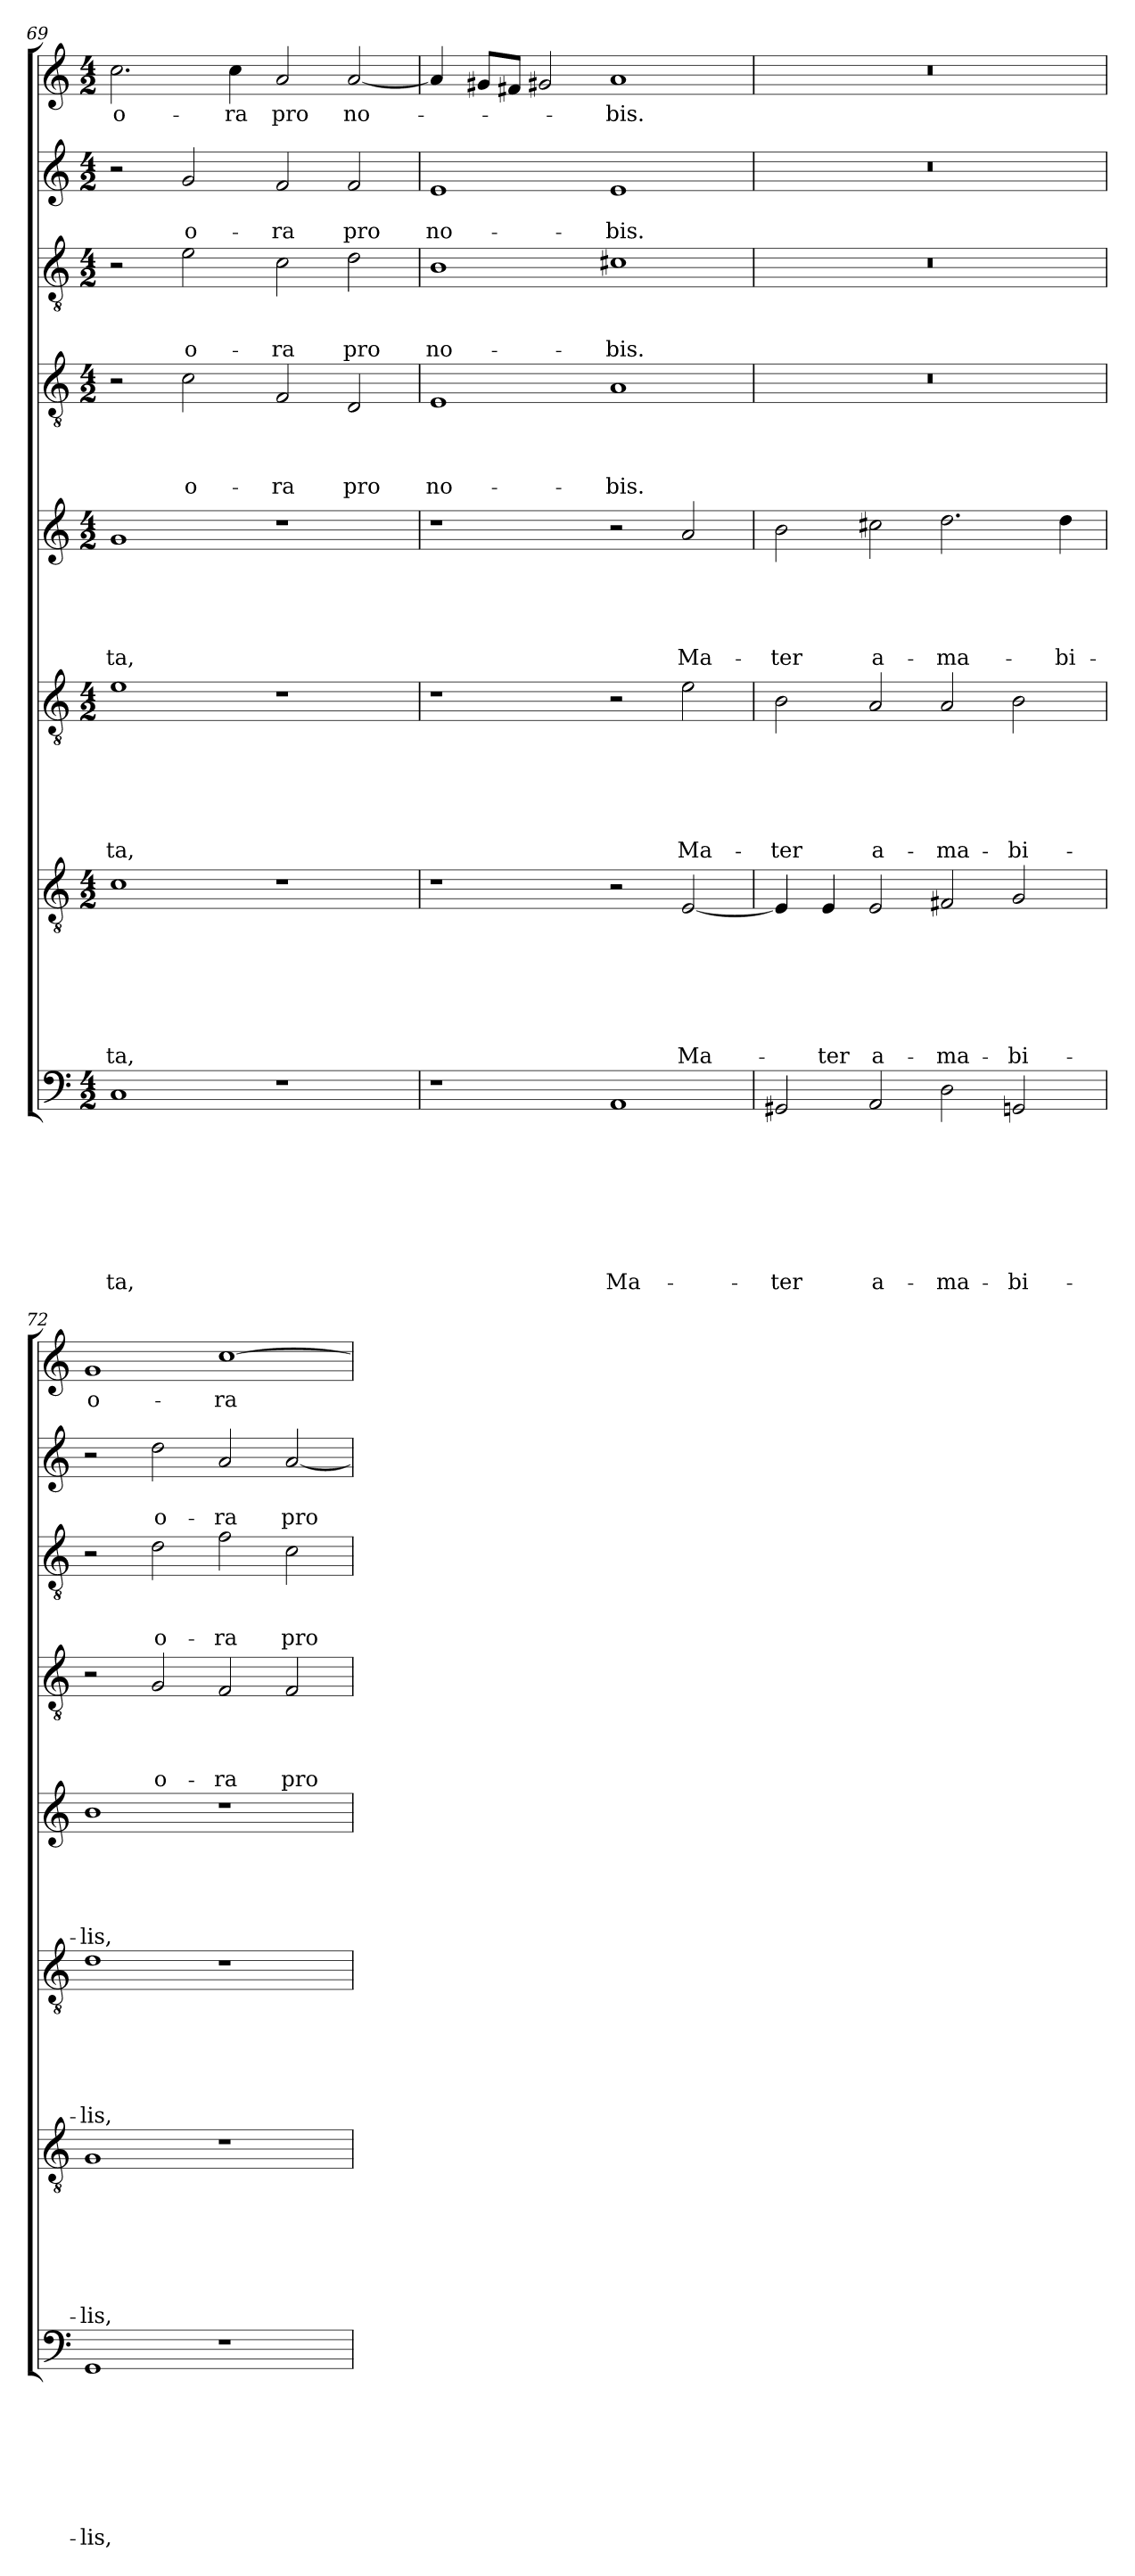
**kern	**text	**text	**text	**text	**text	**text	**text	**text	**kern	**text	**text	**text	**text	**text	**text	**text	**kern	**text	**text	**text	**text	**text	**text	**kern	**text	**text	**text	**text	**text	**kern	**text	**text	**text	**text	**kern	**text	**text	**text	**kern	**text	**text	**kern	**text
*part8	*part8	*part8	*part8	*part8	*part8	*part8	*part8	*part8	*part7	*part7	*part7	*part7	*part7	*part7	*part7	*part7	*part6	*part6	*part6	*part6	*part6	*part6	*part6	*part5	*part5	*part5	*part5	*part5	*part5	*part4	*part4	*part4	*part4	*part4	*part3	*part3	*part3	*part3	*part2	*part2	*part2	*part1	*part1
*staff8	*staff8	*staff8	*staff8	*staff8	*staff8	*staff8	*staff8	*staff8	*staff7	*staff7	*staff7	*staff7	*staff7	*staff7	*staff7	*staff7	*staff6	*staff6	*staff6	*staff6	*staff6	*staff6	*staff6	*staff5	*staff5	*staff5	*staff5	*staff5	*staff5	*staff4	*staff4	*staff4	*staff4	*staff4	*staff3	*staff3	*staff3	*staff3	*staff2	*staff2	*staff2	*staff1	*staff1
*clefF4	*	*	*	*	*	*	*	*	*clefGv2	*	*	*	*	*	*	*	*clefGv2	*	*	*	*	*	*	*clefG2	*	*	*	*	*	*clefGv2	*	*	*	*	*clefGv2	*	*	*	*clefG2	*	*	*clefG2	*
*k[]	*	*	*	*	*	*	*	*	*k[]	*	*	*	*	*	*	*	*k[]	*	*	*	*	*	*	*k[]	*	*	*	*	*	*k[]	*	*	*	*	*k[]	*	*	*	*k[]	*	*	*k[]	*
*C:	*	*	*	*	*	*	*	*	*C:	*	*	*	*	*	*	*	*C:	*	*	*	*	*	*	*C:	*	*	*	*	*	*C:	*	*	*	*	*C:	*	*	*	*C:	*	*	*C:	*
*M4/2	*	*	*	*	*	*	*	*	*M4/2	*	*	*	*	*	*	*	*M4/2	*	*	*	*	*	*	*M4/2	*	*	*	*	*	*M4/2	*	*	*	*	*M4/2	*	*	*	*M4/2	*	*	*M4/2	*
=69	=69	=69	=69	=69	=69	=69	=69	=69	=69	=69	=69	=69	=69	=69	=69	=69	=69	=69	=69	=69	=69	=69	=69	=69	=69	=69	=69	=69	=69	=69	=69	=69	=69	=69	=69	=69	=69	=69	=69	=69	=69	=69	=69
1C	.	.	.	.	.	.	.	-ta,	1c	.	.	.	.	.	.	-ta,	1e	.	.	.	.	.	-ta,	1g	.	.	.	.	-ta,	2r	.	.	.	.	2r	.	.	.	2r	.	.	2.cc\	o-
.	.	.	.	.	.	.	.	.	.	.	.	.	.	.	.	.	.	.	.	.	.	.	.	.	.	.	.	.	.	2c\	.	.	.	o-	2e\	.	.	o-	2g/	.	o-	.	.
.	.	.	.	.	.	.	.	.	.	.	.	.	.	.	.	.	.	.	.	.	.	.	.	.	.	.	.	.	.	.	.	.	.	.	.	.	.	.	.	.	.	4cc\	-ra
1r	.	.	.	.	.	.	.	.	1r	.	.	.	.	.	.	.	1r	.	.	.	.	.	.	1r	.	.	.	.	.	2F/	.	.	.	-ra	2c\	.	.	-ra	2f/	.	-ra	2a/	pro
.	.	.	.	.	.	.	.	.	.	.	.	.	.	.	.	.	.	.	.	.	.	.	.	.	.	.	.	.	.	2D/	.	.	.	pro	2d\	.	.	pro	2f/	.	pro	[2a/	no-
=70	=70	=70	=70	=70	=70	=70	=70	=70	=70	=70	=70	=70	=70	=70	=70	=70	=70	=70	=70	=70	=70	=70	=70	=70	=70	=70	=70	=70	=70	=70	=70	=70	=70	=70	=70	=70	=70	=70	=70	=70	=70	=70	=70
1r	.	.	.	.	.	.	.	.	1r	.	.	.	.	.	.	.	1r	.	.	.	.	.	.	1r	.	.	.	.	.	1E	.	.	.	no-	1B	.	.	no-	1e	.	no-	4a/]	.
.	.	.	.	.	.	.	.	.	.	.	.	.	.	.	.	.	.	.	.	.	.	.	.	.	.	.	.	.	.	.	.	.	.	.	.	.	.	.	.	.	.	8g#/L	.
.	.	.	.	.	.	.	.	.	.	.	.	.	.	.	.	.	.	.	.	.	.	.	.	.	.	.	.	.	.	.	.	.	.	.	.	.	.	.	.	.	.	8f#/J	.
.	.	.	.	.	.	.	.	.	.	.	.	.	.	.	.	.	.	.	.	.	.	.	.	.	.	.	.	.	.	.	.	.	.	.	.	.	.	.	.	.	.	2g#X/	.
1AA	.	.	.	.	.	.	.	Ma-	2r	.	.	.	.	.	.	.	2r	.	.	.	.	.	.	2r	.	.	.	.	.	1A	.	.	.	-bis.	1c#X	.	.	-bis.	1e	.	-bis.	1a	-bis.
.	.	.	.	.	.	.	.	.	[2E/	.	.	.	.	.	.	Ma-	2e\	.	.	.	.	.	Ma-	2a/	.	.	.	.	Ma-	.	.	.	.	.	.	.	.	.	.	.	.	.	.
=71	=71	=71	=71	=71	=71	=71	=71	=71	=71	=71	=71	=71	=71	=71	=71	=71	=71	=71	=71	=71	=71	=71	=71	=71	=71	=71	=71	=71	=71	=71	=71	=71	=71	=71	=71	=71	=71	=71	=71	=71	=71	=71	=71
2GG#X/	.	.	.	.	.	.	.	-ter	4E/]	.	.	.	.	.	.	.	2B\	.	.	.	.	.	-ter	2b\	.	.	.	.	-ter	0r	.	.	.	.	0r	.	.	.	0r	.	.	0r	.
.	.	.	.	.	.	.	.	.	4E/	.	.	.	.	.	.	-ter	.	.	.	.	.	.	.	.	.	.	.	.	.	.	.	.	.	.	.	.	.	.	.	.	.	.	.
2AA/	.	.	.	.	.	.	.	a-	2E/	.	.	.	.	.	.	a-	2A/	.	.	.	.	.	a-	2cc#X\	.	.	.	.	a-	.	.	.	.	.	.	.	.	.	.	.	.	.	.
2D\	.	.	.	.	.	.	.	-ma-	2F#X/	.	.	.	.	.	.	-ma-	2A/	.	.	.	.	.	-ma-	2.dd\	.	.	.	.	-ma-	.	.	.	.	.	.	.	.	.	.	.	.	.	.
2GGn/	.	.	.	.	.	.	.	-bi-	2G/	.	.	.	.	.	.	-bi-	2B\	.	.	.	.	.	-bi-	.	.	.	.	.	.	.	.	.	.	.	.	.	.	.	.	.	.	.	.
.	.	.	.	.	.	.	.	.	.	.	.	.	.	.	.	.	.	.	.	.	.	.	.	4dd\	.	.	.	.	-bi-	.	.	.	.	.	.	.	.	.	.	.	.	.	.
=72	=72	=72	=72	=72	=72	=72	=72	=72	=72	=72	=72	=72	=72	=72	=72	=72	=72	=72	=72	=72	=72	=72	=72	=72	=72	=72	=72	=72	=72	=72	=72	=72	=72	=72	=72	=72	=72	=72	=72	=72	=72	=72	=72
1GG	.	.	.	.	.	.	.	-lis,	1G	.	.	.	.	.	.	-lis,	1d	.	.	.	.	.	-lis,	1b	.	.	.	.	-lis,	2r	.	.	.	.	2r	.	.	.	2r	.	.	1g	o-
.	.	.	.	.	.	.	.	.	.	.	.	.	.	.	.	.	.	.	.	.	.	.	.	.	.	.	.	.	.	2G/	.	.	.	o-	2d\	.	.	o-	2dd\	.	o-	.	.
1r	.	.	.	.	.	.	.	.	1r	.	.	.	.	.	.	.	1r	.	.	.	.	.	.	1r	.	.	.	.	.	2F/	.	.	.	-ra	2f\	.	.	-ra	2a/	.	-ra	[1cc	-ra
.	.	.	.	.	.	.	.	.	.	.	.	.	.	.	.	.	.	.	.	.	.	.	.	.	.	.	.	.	.	2F/	.	.	.	pro	2c\	.	.	pro	[2a/	.	pro	.	.
=	=	=	=	=	=	=	=	=	=	=	=	=	=	=	=	=	=	=	=	=	=	=	=	=	=	=	=	=	=	=	=	=	=	=	=	=	=	=	=	=	=	=	=
*-	*-	*-	*-	*-	*-	*-	*-	*-	*-	*-	*-	*-	*-	*-	*-	*-	*-	*-	*-	*-	*-	*-	*-	*-	*-	*-	*-	*-	*-	*-	*-	*-	*-	*-	*-	*-	*-	*-	*-	*-	*-	*-	*-
